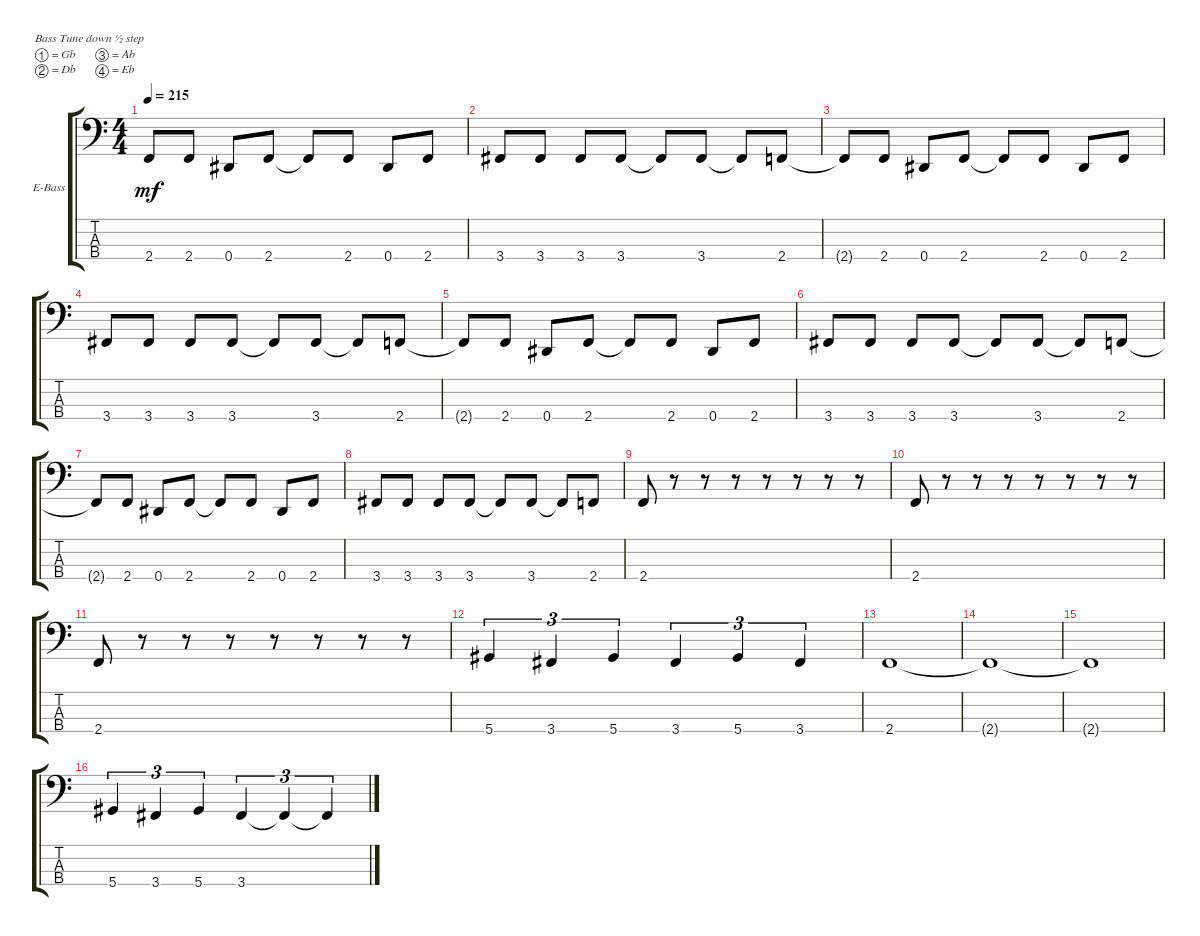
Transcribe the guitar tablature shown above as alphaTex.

\bracketExtendMode groupsimilarinstruments
\firstSystemTrackNameOrientation horizontal
\otherSystemsTrackNameOrientation horizontal
\track ("Electric Bass" "E-Bass") {instrument electricbassfinger}
\staff {score tabs}
\tuning (Gb2 Db2 Ab1 Eb1)
\ts (4 4)
\tempo 215
\clef f4
\ks c
2.4{t}.8{dy mf} 2.4.8 0.4.8 2.4.8 2.4{t}.8 2.4.8 0.4.8 2.4.8 |
3.4.8 3.4.8 3.4.8 3.4.8 3.4{t}.8 3.4.8 3.4{t}.8 2.4.8 |
2.4{t}.8 2.4.8 0.4.8 2.4.8 2.4{t}.8 2.4.8 0.4.8 2.4.8 |
3.4.8 3.4.8 3.4.8 3.4.8 3.4{t}.8 3.4.8 3.4{t}.8 2.4.8 |
2.4{t}.8 2.4.8 0.4.8 2.4.8 2.4{t}.8 2.4.8 0.4.8 2.4.8 |
3.4.8 3.4.8 3.4.8 3.4.8 3.4{t}.8 3.4.8 3.4{t}.8 2.4.8 |
2.4{t}.8 2.4.8 0.4.8 2.4.8 2.4{t}.8 2.4.8 0.4.8 2.4.8 |
3.4.8 3.4.8 3.4.8 3.4.8 3.4{t}.8 3.4.8 3.4{t}.8 2.4.8 |
2.4.8 r.8 r.8 r.8 r.8 r.8 r.8 r.8 |
2.4.8 r.8 r.8 r.8 r.8 r.8 r.8 r.8 |
2.4.8 r.8 r.8 r.8 r.8 r.8 r.8 r.8 |
5.4.4{tu (3 2)} 3.4.4{tu (3 2)} 5.4.4{tu (3 2)} 3.4.4{tu (3 2)} 5.4.4{tu (3 2)} 3.4.4{tu (3 2)} |
2.4.1 |
2.4{t}.1 |
2.4{t}.1 |
5.4.4{tu (3 2)} 3.4.4{tu (3 2)} 5.4.4{tu (3 2)} 3.4.4{tu (3 2)} 3.4{t}.4{tu (3 2)} 3.4{t}.4{tu (3 2)}
